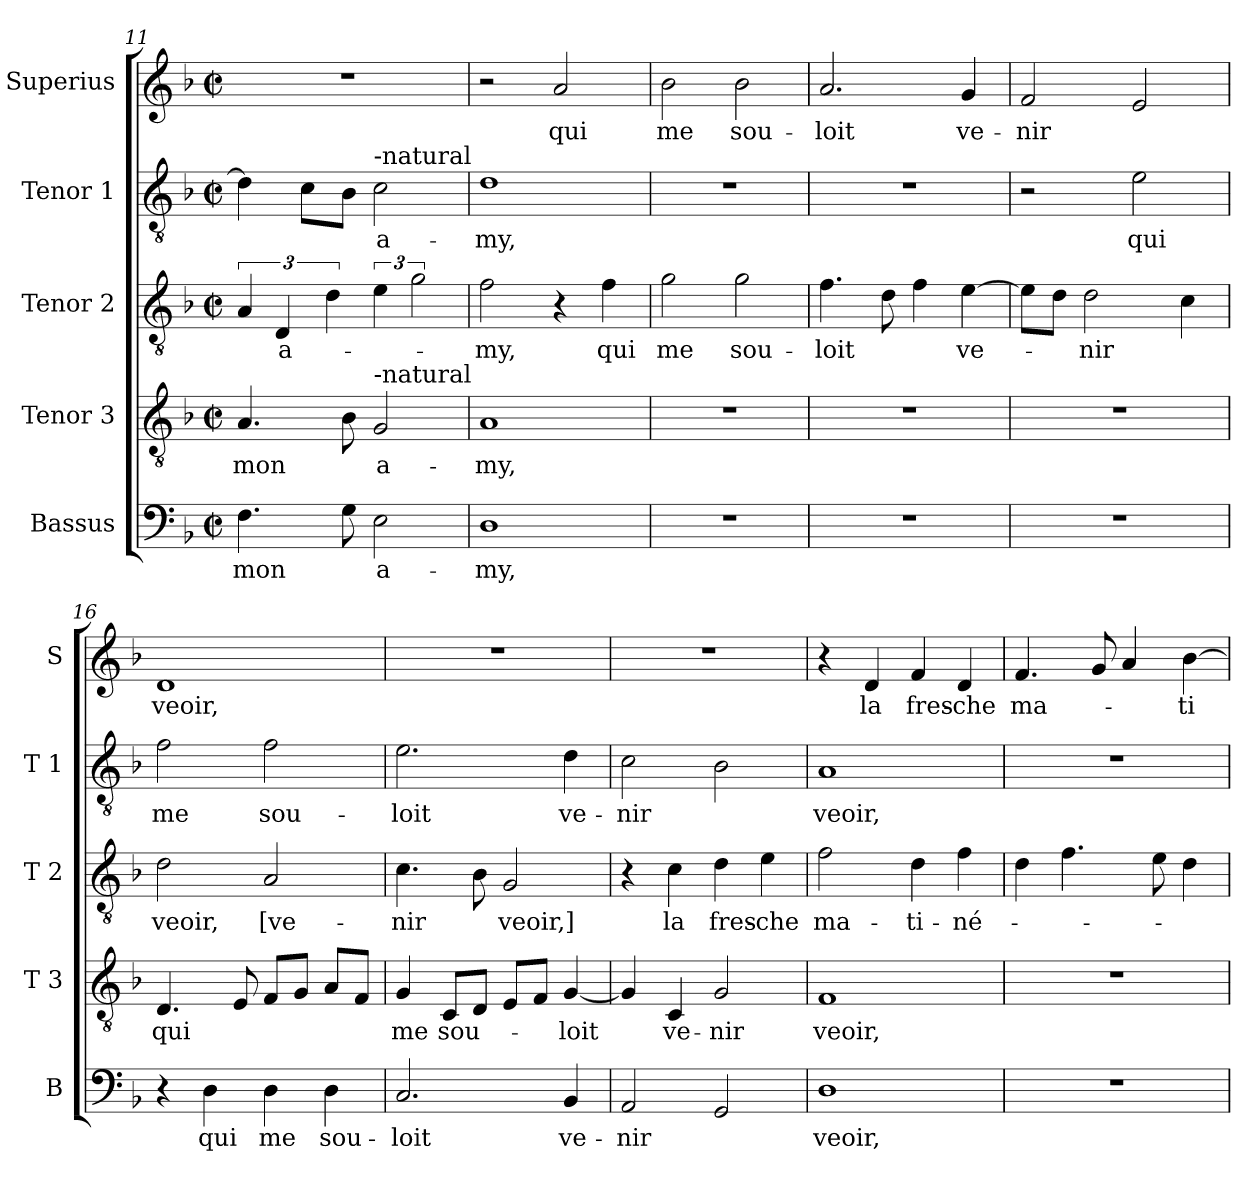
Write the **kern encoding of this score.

**kern	**text	**kern	**text	**kern	**text	**kern	**text	**kern	**text
*part5	*part5	*part4	*part4	*part3	*part3	*part2	*part2	*part1	*part1
*staff5	*staff5	*staff4	*staff4	*staff3	*staff3	*staff2	*staff2	*staff1	*staff1
*I"Bassus	*	*I"Tenor 3	*	*I"Tenor 2	*	*I"Tenor 1	*	*I"Superius	*
*I'B	*	*I'T 3	*	*I'T 2	*	*I'T 1	*	*I'S	*
*clefF4	*	*clefGv2	*	*clefGv2	*	*clefGv2	*	*clefG2	*
*k[b-]	*	*k[b-]	*	*k[b-]	*	*k[b-]	*	*k[b-]	*
*F:	*	*F:	*	*F:	*	*F:	*	*F:	*
*M2/2	*	*M2/2	*	*M2/2	*	*M2/2	*	*M2/2	*
*met(c|)	*	*met(c|)	*	*met(c|)	*	*met(c|)	*	*met(c|)	*
=11	=11	=11	=11	=11	=11	=11	=11	=11	=11
4.F\	mon	4.A/	mon	6A/	.	4d\]	.	1r	.
.	.	.	.	6D/	a-	.	.	.	.
.	.	.	.	.	.	8c\L	.	.	.
.	.	.	.	6d\	.	.	.	.	.
8G\	.	8B-\	.	.	.	8B-\J	.	.	.
!	!	!	!	!	!	!LO:TX:a:t=-natural	!	!	!
!	!	!LO:TX:a:t=-natural	!	!	!	!	!	!	!
2E\	a-	2G/	a-	6e\	.	2c\	a-	.	.
.	.	.	.	3g\	.	.	.	.	.
!!LO:PB:g=z
=12	=12	=12	=12	=12	=12	=12	=12	=12	=12
1D	-my,	1A	-my,	2f\	-my,	1d	-my,	2r	.
.	.	.	.	4r	.	.	.	2a/	qui
.	.	.	.	4f\	qui	.	.	.	.
=13	=13	=13	=13	=13	=13	=13	=13	=13	=13
1r	.	1r	.	2g\	me	1r	.	2b-\	me
.	.	.	.	2g\	sou-	.	.	2b-\	sou-
=14	=14	=14	=14	=14	=14	=14	=14	=14	=14
1r	.	1r	.	4.f\	-loit	1r	.	2.a/	-loit
.	.	.	.	8d\	.	.	.	.	.
.	.	.	.	4f\	.	.	.	.	.
.	.	.	.	[4e\	ve-	.	.	4g/	ve-
=15	=15	=15	=15	=15	=15	=15	=15	=15	=15
1r	.	1r	.	8e\L]	.	2r	.	2f/	-nir
.	.	.	.	8d\J	.	.	.	.	.
.	.	.	.	2d\	-nir	.	.	.	.
.	.	.	.	.	.	2e\	qui	2e/	.
.	.	.	.	4c\	.	.	.	.	.
=16	=16	=16	=16	=16	=16	=16	=16	=16	=16
4r	.	4.D/	qui	2d\	veoir,	2f\	me	1d	veoir,
4D\	qui	.	.	.	.	.	.	.	.
.	.	8E/	.	.	.	.	.	.	.
4D\	me	8F/L	.	2A/	[ve-	2f\	sou-	.	.
.	.	8G/J	.	.	.	.	.	.	.
4D\	sou-	8A/L	.	.	.	.	.	.	.
.	.	8F/J	.	.	.	.	.	.	.
=17	=17	=17	=17	=17	=17	=17	=17	=17	=17
2.C/	-loit	4G/	me	4.c\	-nir	2.e\	-loit	1r	.
.	.	8C/L	sou-	.	.	.	.	.	.
.	.	8D/J	.	8B-\	.	.	.	.	.
.	.	8E/L	.	2G/	veoir,]	.	.	.	.
.	.	8F/J	.	.	.	.	.	.	.
4BB-/	ve-	[4G/	-loit	.	.	4d\	ve-	.	.
!!LO:LB:g=z
=18	=18	=18	=18	=18	=18	=18	=18	=18	=18
2AA/	-nir	4G/]	.	4r	.	2c\	-nir	1r	.
.	.	4C/	ve-	4c\	la	.	.	.	.
2GG/	.	2G/	-nir	4d\	fres-	2B-\	.	.	.
.	.	.	.	4e\	-che	.	.	.	.
=19	=19	=19	=19	=19	=19	=19	=19	=19	=19
1D	veoir,	1F	veoir,	2f\	ma-	1A	veoir,	4r	.
.	.	.	.	.	.	.	.	4d/	la
.	.	.	.	4d\	-ti-	.	.	4f/	fres-
.	.	.	.	4f\	-né-	.	.	4d/	-che
=20	=20	=20	=20	=20	=20	=20	=20	=20	=20
1r	.	1r	.	4d\	.	1r	.	4.f/	ma-
.	.	.	.	4.f\	.	.	.	.	.
.	.	.	.	.	.	.	.	8g/	.
.	.	.	.	.	.	.	.	4a/	.
.	.	.	.	8e\	.	.	.	.	.
.	.	.	.	4d\	.	.	.	[4b-\	-ti-
=	=	=	=	=	=	=	=	=	=
*-	*-	*-	*-	*-	*-	*-	*-	*-	*-
